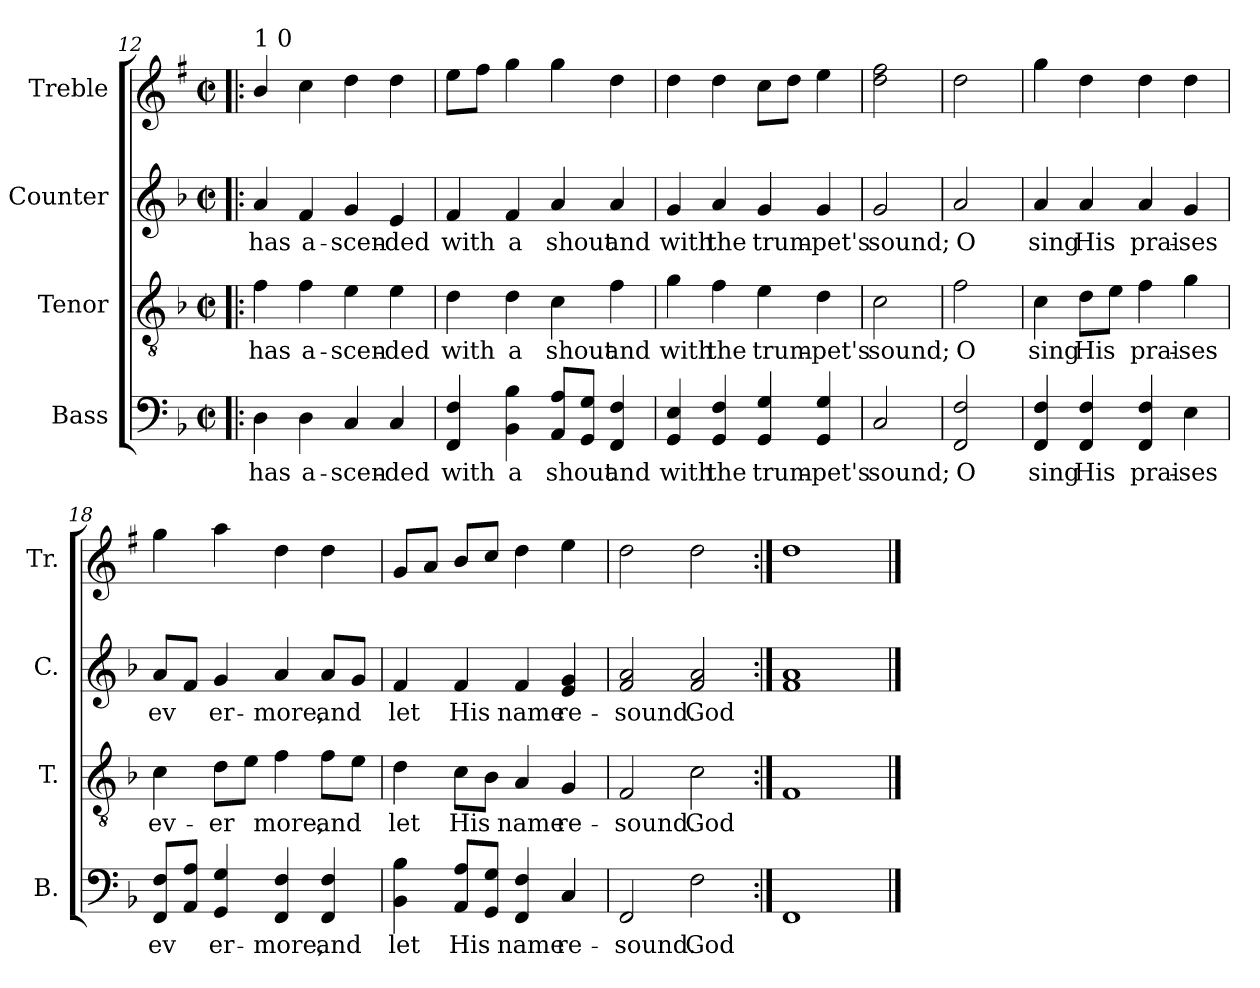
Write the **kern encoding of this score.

**kern	**text	**kern	**text	**kern	**text	**kern
*part4	*part4	*part3	*part3	*part2	*part2	*part1
*staff4	*staff4	*staff3	*staff3	*staff2	*staff2	*staff1
*I"Bass	*	*I"Tenor	*	*I"Counter	*	*I"Treble
*I'B.	*	*I'T.	*	*I'C.	*	*I'Tr.
*clefF4	*	*clefGv2	*	*clefG2	*	*clefG2
*	*	*	*	*	*	*ITrd1c2
*k[b-]	*	*k[b-]	*	*k[b-]	*	*k[b-]
*F:	*	*F:	*	*F:	*	*F:
*M2/2	*	*M2/2	*	*M2/2	*	*M2/2
*met(c|)	*	*met(c|)	*	*met(c|)	*	*met(c|)
=12!|:	=12!|:	=12!|:	=12!|:	=12!|:	=12!|:	=12!|:
!	!	!	!	!	!	!LO:TX:a:t=1 0
!	!LO:LY:a:cj	!	!LO:LY:a:cj	!	!LO:LY:b:cj	!
4D\	has	4f\	has	4a/	has	4a/
!	!LO:LY:a:cj	!	!LO:LY:a:cj	!	!LO:LY:b:cj	!
4D\	a-	4f\	a-	4f/	a-	4b-\
!	!LO:LY:a:cj	!	!LO:LY:a:cj	!	!LO:LY:b:cj	!
4C/	-scen-	4e\	-scen-	4g/	-scen-	4cc\
!	!LO:LY:a:cj	!	!LO:LY:a:cj	!	!LO:LY:b:cj	!
4C/	-ded	4e\	-ded	4e/	-ded	4cc\
=13	=13	=13	=13	=13	=13	=13
!	!LO:LY:a:cj	!	!LO:LY:a:cj	!	!LO:LY:b:cj	!
4F/ 4FF/	with	4d\	with	4f/	with	8dd\L
.	.	.	.	.	.	8ee\J
!	!LO:LY:a:cj	!	!LO:LY:a:cj	!	!LO:LY:b:cj	!
4B-\ 4BB-\	a	4d\	a	4f/	a	4ff\
!	!LO:LY:a:cj	!	!LO:LY:a:cj	!	!LO:LY:b:cj	!
8A/ 8AA/L	shout	4c\	shout	4a/	shout	4ff\
!	!LO:LY:a:cj	!	!	!	!	!
8G/ 8GG/J	.	.	.	.	.	.
!	!LO:LY:a:cj	!	!LO:LY:a:cj	!	!LO:LY:b:cj	!
4F/ 4FF/	and	4f\	and	4a/	and	4cc\
=14	=14	=14	=14	=14	=14	=14
!	!LO:LY:a:cj	!	!LO:LY:a:cj	!	!LO:LY:b:cj	!
4E/ 4GG/	with	4g\	with	4g/	with	4cc\
!	!LO:LY:a:cj	!	!LO:LY:a:cj	!	!LO:LY:b:cj	!
4F/ 4GG/	the	4f\	the	4a/	the	4cc\
!	!LO:LY:a:cj	!	!LO:LY:a:cj	!	!LO:LY:b:cj	!
4G/ 4GG/	trum-	4e\	trum-	4g/	trum-	8b-\L
.	.	.	.	.	.	8cc\J
!	!LO:LY:a:cj	!	!LO:LY:a:cj	!	!LO:LY:b:cj	!
4G/ 4GG/	-pet's	4d\	-pet's	4g/	-pet's	4dd\
!!LO:LB:g=z
=15	=15	=15	=15	=15	=15	=15
!	!LO:LY:a:cj	!	!LO:LY:a:cj	!	!LO:LY:b:cj	!
2C/	sound;	2c\	sound;	2g/	sound;	2ee\ 2cc\
=16	=16	=16	=16	=16	=16	=16
!	!LO:LY:a:cj	!	!LO:LY:a:cj	!	!LO:LY:b:cj	!
2F/ 2FF/	O	2f\	O	2a/	O	2cc\
=17	=17	=17	=17	=17	=17	=17
!	!LO:LY:a:cj	!	!LO:LY:a:cj	!	!LO:LY:b:cj	!
4F/ 4FF/	sing	4c\	sing	4a/	sing	4ff\
!	!LO:LY:a:cj	!	!LO:LY:a:cj	!	!LO:LY:b:cj	!
4F/ 4FF/	His	8d\L	His	4a/	His	4cc\
!	!	!	!LO:LY:a:cj	!	!	!
.	.	8e\J	.	.	.	.
!	!LO:LY:a:cj	!	!LO:LY:a:cj	!	!LO:LY:b:cj	!
4F/ 4FF/	prai-	4f\	prai-	4a/	prai-	4cc\
!	!LO:LY:a:cj	!	!LO:LY:a:cj	!	!LO:LY:b:cj	!
4E\	-ses	4g\	-ses	4g/	-ses	4cc\
=18	=18	=18	=18	=18	=18	=18
!	!LO:LY:a:cj	!	!LO:LY:a:cj	!	!LO:LY:b:cj	!
8FF/ 8F/L	ev-	4c\	ev-	8a/L	ev-	4ff>\
!	!LO:LY:a:cj	!	!	!	!LO:LY:b:cj	!
8A/ 8AA/J	--	.	.	8f/J	--	.
!	!LO:LY:a:cj	!	!LO:LY:a:cj	!	!LO:LY:b:cj	!
4G/ 4GG/	-er-	8d\L	-er-	4g/	-er-	4gg\
!	!	!	!LO:LY:a:cj	!	!	!
.	.	8e\J	--	.	.	.
!	!LO:LY:a:cj	!	!LO:LY:a:cj	!	!LO:LY:b:cj	!
4F/ 4FF/	-more,	4f\	-more,	4a/	-more,	4cc\
!	!LO:LY:a:cj	!	!LO:LY:a:cj	!	!LO:LY:b:cj	!
4F/ 4FF/	and	8f\L	and	8a/L	and	4cc\
!	!	!	!LO:LY:a:cj	!	!LO:LY:b:cj	!
.	.	8e\J	.	8g/J	.	.
=19	=19	=19	=19	=19	=19	=19
!	!LO:LY:a:cj	!	!LO:LY:a:cj	!	!LO:LY:b:cj	!
4B-\ 4BB-\	let	4d\	let	4f/	let	8f/L
.	.	.	.	.	.	8g/J
!	!LO:LY:a:cj	!	!LO:LY:a:cj	!	!LO:LY:b:cj	!
8A/ 8AA/L	His	8c\L	His	4f/	His	8a/L
!	!LO:LY:a:cj	!	!LO:LY:a:cj	!	!	!
8G/ 8GG/J	.	8B-\J	.	.	.	8b-/J
!	!LO:LY:a:cj	!	!LO:LY:a:cj	!	!LO:LY:b:cj	!
4F/ 4FF/	name	4A/	name	4f/	name	4cc\
!	!LO:LY:a:cj	!	!LO:LY:a:cj	!	!LO:LY:b:cj	!
4C/	re-	4G/	re-	4g/ 4e/	re-	4dd\
=20	=20	=20	=20	=20	=20	=20
!	!LO:LY:a:cj	!	!LO:LY:a:cj	!	!LO:LY:b:cj	!
2FF/	-sound.	2F/	-sound.	2a/ 2f/	-sound.	2cc\
!	!LO:LY:a:cj	!	!LO:LY:a:cj	!	!LO:LY:b:cj	!
2F\	God	2c\	God	2a/ 2f/	God	2cc\
=21:|!	=21:|!	=21:|!	=21:|!	=21:|!	=21:|!	=21:|!
!	!LO:LY:a:cj	!	!LO:LY:a:cj	!	!LO:LY:b:cj	!
1FF	.	1F	.	1a 1f	.	1cc
==	==	==	==	==	==	==
*-	*-	*-	*-	*-	*-	*-
